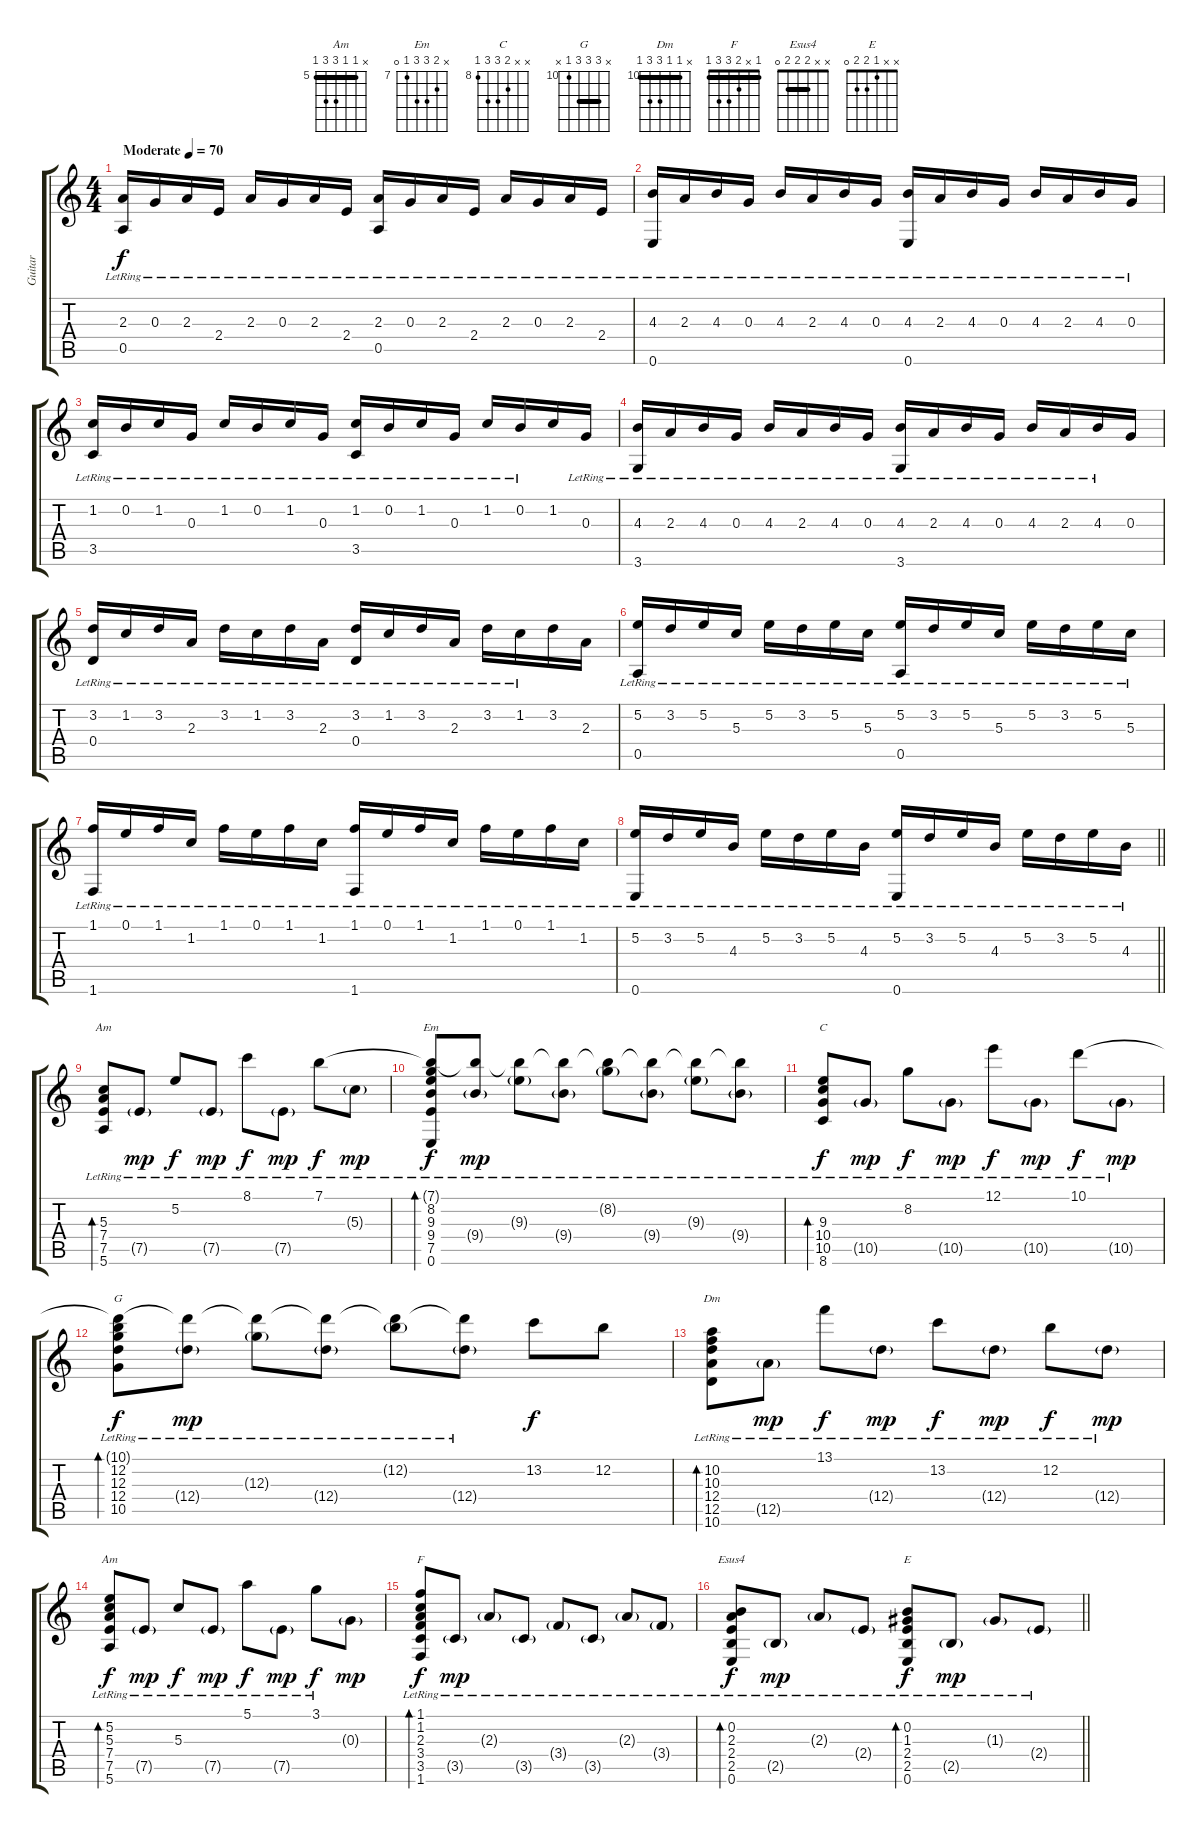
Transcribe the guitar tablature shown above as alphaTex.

\track ("Guitar" "Guitar") {instrument acousticguitarsteel}
\staff {score tabs}
\tuning (E4 B3 G3 D3 A2 E2) {hide}
\chord ("Am" x x 5 7 7 5) {firstfret 5 barre 5}
\chord ("Em" x 8 9 9 7 0) {firstfret 7}
\chord ("C" x x 9 10 10 8) {firstfret 8}
\chord ("G" x 12 12 12 10 x) {firstfret 10 barre 12}
\chord ("Dm" x 10 10 12 12 10) {firstfret 10 barre 10}
\chord ("Am" x 5 5 7 7 5) {firstfret 5 barre 5}
\chord ("F" 1 x 2 3 3 1) {barre 1}
\chord ("Esus4" x x 2 2 2 0) {barre 2}
\chord ("E" x x 1 2 2 0)
\ts (4 4)
\section ("" "")
\tempo (70 "Moderate")
\clef g2
\ks c
(2.3{lr} 0.5{lr}).16{txt "" dy f instrument acousticguitarsteel} 0.3{lr}.16 2.3{lr}.16 2.4{lr}.16 2.3{lr}.16 0.3{lr}.16 2.3{lr}.16 2.4{lr}.16 (2.3{lr} 0.5{lr}).16 0.3{lr}.16 2.3{lr}.16 2.4{lr}.16 2.3{lr}.16 0.3{lr}.16 2.3{lr}.16 2.4{lr}.16 |
(4.3{lr} 0.6{lr}).16 2.3{lr}.16 4.3{lr}.16 0.3{lr}.16 4.3{lr}.16 2.3{lr}.16 4.3{lr}.16 0.3{lr}.16 (4.3{lr} 0.6{lr}).16 2.3{lr}.16 4.3{lr}.16 0.3{lr}.16 4.3{lr}.16 2.3{lr}.16 4.3{lr}.16 0.3{lr}.16 |
(1.2{lr} 3.5{lr}).16 0.2{lr}.16 1.2{lr}.16 0.3{lr}.16 1.2{lr}.16 0.2{lr}.16 1.2{lr}.16 0.3{lr}.16 (1.2{lr} 3.5{lr}).16 0.2{lr}.16 1.2{lr}.16 0.3{lr}.16 1.2{lr}.16 0.2{lr}.16 1.2.16 0.3{lr}.16 |
(4.3{lr} 3.6{lr}).16 2.3{lr}.16 4.3{lr}.16 0.3{lr}.16 4.3{lr}.16 2.3{lr}.16 4.3{lr}.16 0.3{lr}.16 (4.3{lr} 3.6{lr}).16 2.3{lr}.16 4.3{lr}.16 0.3{lr}.16 4.3{lr}.16 2.3{lr}.16 4.3{lr}.16 0.3.16 |
(3.2{lr} 0.4{lr}).16 1.2{lr}.16 3.2{lr}.16 2.3{lr}.16 3.2{lr}.16 1.2{lr}.16 3.2{lr}.16 2.3{lr}.16 (3.2{lr} 0.4{lr}).16 1.2{lr}.16 3.2{lr}.16 2.3{lr}.16 3.2{lr}.16 1.2{lr}.16 3.2.16 2.3.16 |
(5.2{lr} 0.5{lr}).16 3.2{lr}.16 5.2{lr}.16 5.3{lr}.16 5.2{lr}.16 3.2{lr}.16 5.2{lr}.16 5.3{lr}.16 (5.2{lr} 0.5{lr}).16 3.2{lr}.16 5.2{lr}.16 5.3{lr}.16 5.2{lr}.16 3.2{lr}.16 5.2{lr}.16 5.3{lr}.16 |
(1.1{lr} 1.6{lr}).16 0.1{lr}.16 1.1{lr}.16 1.2{lr}.16 1.1{lr}.16 0.1{lr}.16 1.1{lr}.16 1.2{lr}.16 (1.1{lr} 1.6{lr}).16 0.1{lr}.16 1.1{lr}.16 1.2{lr}.16 1.1{lr}.16 0.1{lr}.16 1.1{lr}.16 1.2{lr}.16 |
\barLineRight lightlight
(5.2{lr} 0.6{lr}).16 3.2{lr}.16 5.2{lr}.16 4.3{lr}.16 5.2{lr}.16 3.2{lr}.16 5.2{lr}.16 4.3{lr}.16 (5.2{lr} 0.6{lr}).16 3.2{lr}.16 5.2{lr}.16 4.3{lr}.16 5.2{lr}.16 3.2{lr}.16 5.2{lr}.16 4.3{lr}.16 |
\section ("" "")
(5.3{lr} 7.4{lr} 7.5{lr} 5.6{lr}).8{bd 60 ch "Am"} 7.5{g lr}.8{dy mp} 5.2{lr}.8{dy f} 7.5{g lr}.8{dy mp} 8.1{lr}.8{dy f} 7.5{g lr}.8{dy mp} 7.1{lr}.8{dy f} 5.3{g lr}.8{dy mp} |
(7.1{t} 8.2{lr} 9.3{lr} 9.4{lr} 7.5{lr} 0.6{lr}).8{bd 60 ch "Em" dy f} (7.1{t} 9.4{g lr}).8{dy mp} (7.1{t} 9.3{g lr}).8 (7.1{t} 9.4{g lr}).8 (7.1{t} 8.2{g lr}).8 (7.1{t} 9.4{g lr}).8 (7.1{t} 9.3{g lr}).8 (7.1{t} 9.4{g lr}).8 |
(9.3{lr} 10.4{lr} 10.5{lr} 8.6{lr}).8{bd 60 ch "C" dy f} 10.5{g lr}.8{dy mp} 8.2{lr}.8{dy f} 10.5{g lr}.8{dy mp} 12.1{lr}.8{dy f} 10.5{g lr}.8{dy mp} 10.1{lr}.8{dy f} 10.5{g lr}.8{dy mp} |
(10.1{t} 12.2{lr} 12.3{lr} 12.4{lr} 10.5{lr}).8{bd 60 ch "G" dy f} (10.1{t} 12.4{g lr}).8{dy mp} (10.1{t} 12.3{g lr}).8 (10.1{t} 12.4{g lr}).8 (10.1{t} 12.2{g lr}).8 (10.1{t} 12.4{g lr}).8 13.2.8{dy f} 12.2.8 |
(10.2{lr} 10.3{lr} 12.4{lr} 12.5{lr} 10.6{lr}).8{bd 60 ch "Dm"} 12.5{g lr}.8{dy mp} 13.1{lr}.8{dy f} 12.4{g lr}.8{dy mp} 13.2{lr}.8{dy f} 12.4{g lr}.8{dy mp} 12.2{lr}.8{dy f} 12.4{g lr}.8{dy mp} |
(5.2{lr} 5.3{lr} 7.4{lr} 7.5{lr} 5.6{lr}).8{bd 60 ch "Am" dy f} 7.5{g lr}.8{dy mp} 5.3{lr}.8{dy f} 7.5{g lr}.8{dy mp} 5.1{lr}.8{dy f} 7.5{g lr}.8{dy mp} 3.1{lr}.8{dy f} 0.3{g}.8{dy mp} |
(1.1{lr} 1.2{lr} 2.3{lr} 3.4{lr} 3.5{lr} 1.6{lr}).8{bd 60 ch "F" dy f} 3.5{g lr}.8{dy mp} 2.3{g lr}.8 3.5{g lr}.8 3.4{g lr}.8 3.5{g lr}.8 2.3{g lr}.8 3.4{g lr}.8 |
\barLineRight lightlight
(0.2{lr} 2.3{lr} 2.4{lr} 2.5{lr} 0.6{lr}).8{bd 60 ch "Esus4" dy f} 2.5{g lr}.8{dy mp} 2.3{g lr}.8 2.4{g lr}.8 (0.2{lr} 1.3{lr} 2.4{lr} 2.5{lr} 0.6{lr}).8{bd 60 ch "E" dy f} 2.5{g lr}.8{dy mp} 1.3{g lr}.8 2.4{g lr}.8
